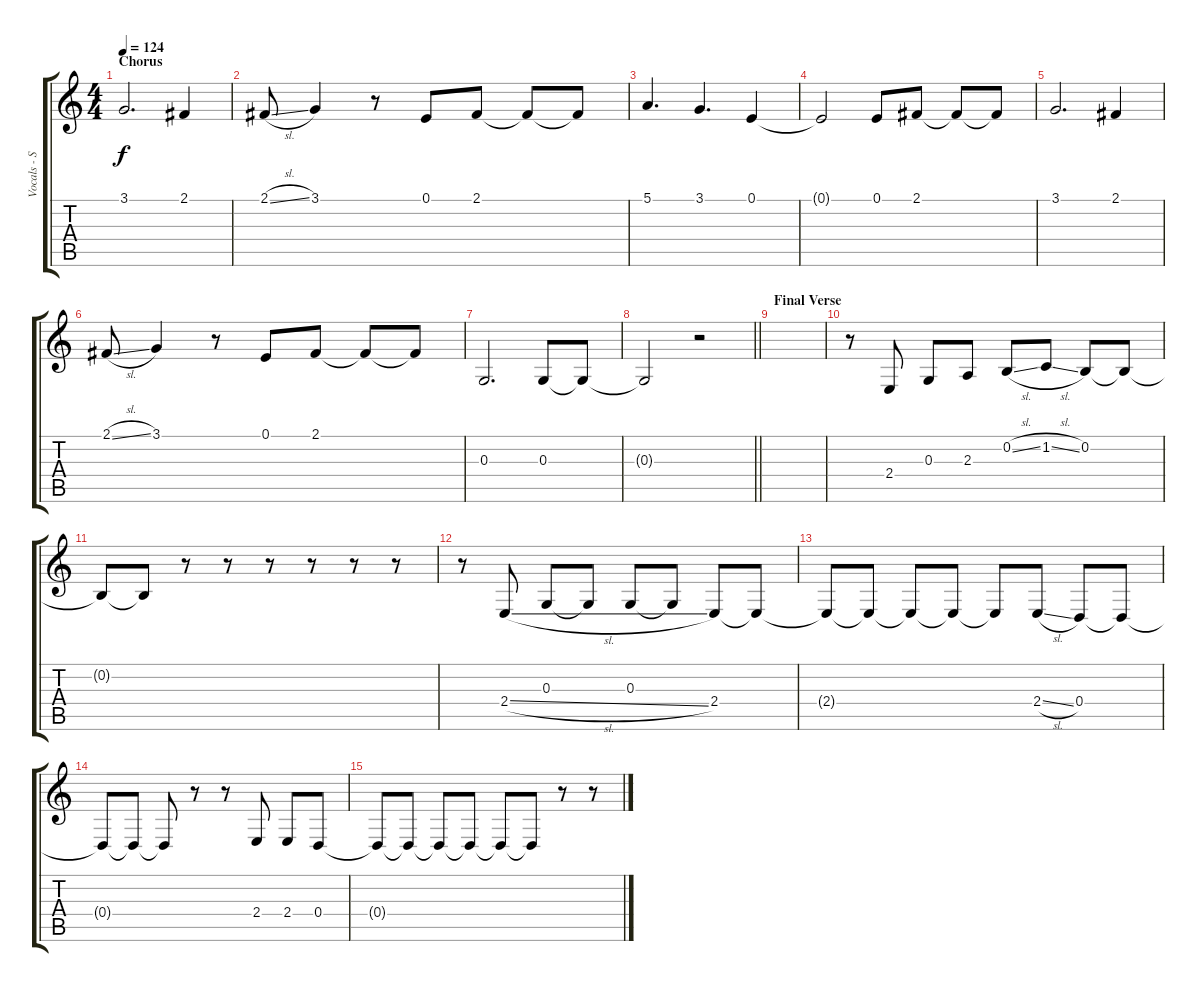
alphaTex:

\track ("Vocals - Shaun Morgan" "Vocals - S") {instrument oboe}
\staff {score tabs}
\tuning (E4 B3 G3 D3 A2 E2) {hide}
\ts (4 4)
\section ("" "Chorus")
\tempo 124
\clef g2
\ks c
3.1.2{d dy f} 2.1.4 |
2.1{sl}.8 3.1.4 r.8 0.1.8 2.1.8 2.1{t}.8 2.1{t}.8 |
5.1.4{d} 3.1.4{d} 0.1.4 |
0.1{t}.2 0.1.8 2.1.8 2.1{t}.8 2.1{t}.8 |
3.1.2{d} 2.1.4 |
2.1{sl}.8 3.1.4 r.8 0.1.8 2.1.8 2.1{t}.8 2.1{t}.8 |
0.3.2{d} 0.3.8 0.3{t}.8 |
\barLineRight lightlight
0.3{t}.2 r.2 |
\section ("" "Final Verse")
|
r.8 2.4.8 0.3.8 2.3.8 0.2{sl}.8 1.2{sl}.8 0.2.8 0.2{t}.8 |
0.2{t}.8 0.2{t}.8 r.8 r.8 r.8 r.8 r.8 r.8 |
r.8 2.4{sl}.8 0.3.8 0.3{t}.8 0.3.8 0.3{t}.8 2.4.8 2.4{t}.8 |
2.4{t}.8 2.4{t}.8 2.4{t}.8 2.4{t}.8 2.4{t}.8 2.4{sl}.8 0.4.8 0.4{t}.8 |
0.4{t}.8 0.4{t}.8 0.4{t}.8 r.8 r.8 2.4.8 2.4.8 0.4.8 |
0.4{t}.8 0.4{t}.8 0.4{t}.8 0.4{t}.8 0.4{t}.8 0.4{t}.8 r.8 r.8
